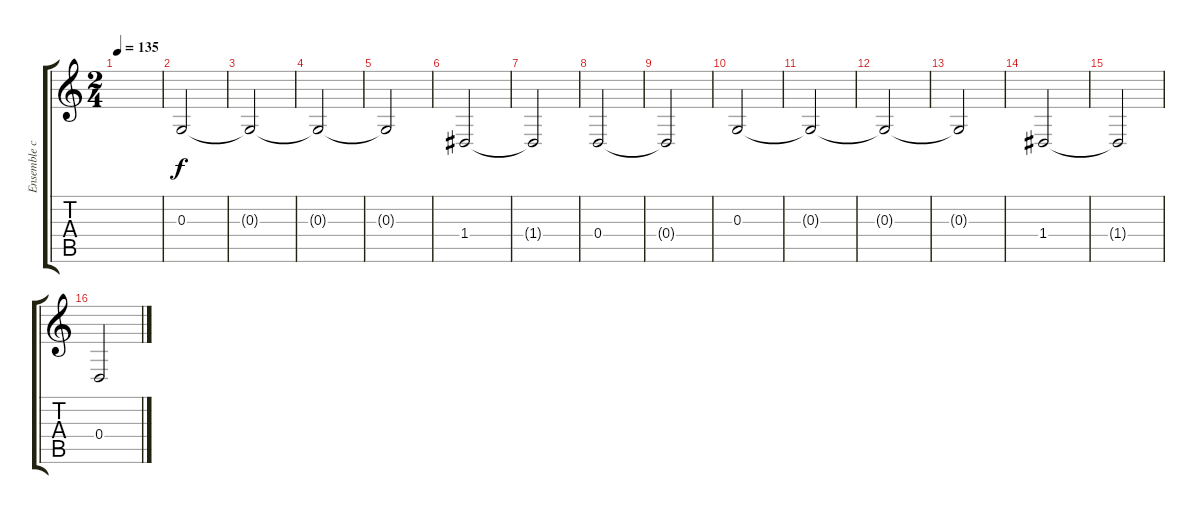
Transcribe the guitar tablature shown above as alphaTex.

\track ("Ensemble cordes 1" "Ensemble c") {instrument stringensemble1}
\staff {score tabs}
\tuning (E4 B3 G3 D3 A2 E2) {hide}
\ts (2 4)
\tempo 135
\clef g2
\ks c
|
0.3.2 |
0.3{t}.2 |
0.3{t}.2 |
0.3{t}.2 |
1.4.2 |
1.4{t}.2 |
0.4.2 |
0.4{t}.2 |
0.3.2 |
0.3{t}.2 |
0.3{t}.2 |
0.3{t}.2 |
1.4.2 |
1.4{t}.2 |
0.4.2
